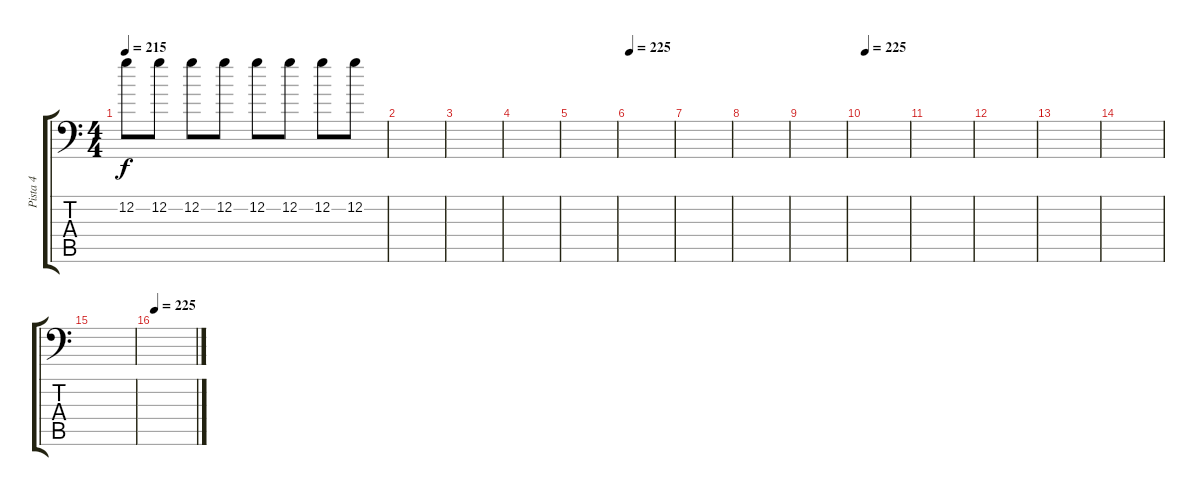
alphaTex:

\track ("Pista 4" "Pista 4") {instrument distortionguitar}
\staff {score tabs}
\tuning (C4 G3 Eb3 Bb2 F2 Bb1) {hide}
\ts (4 4)
\tempo 215
\clef f4
\ks c
12.2.8{dy f} 12.2.8 12.2.8 12.2.8 12.2.8 12.2.8 12.2.8 12.2.8 |
|
|
|
|
\tempo 225
|
|
|
|
\tempo 225
|
|
|
|
|
|
\tempo 225
